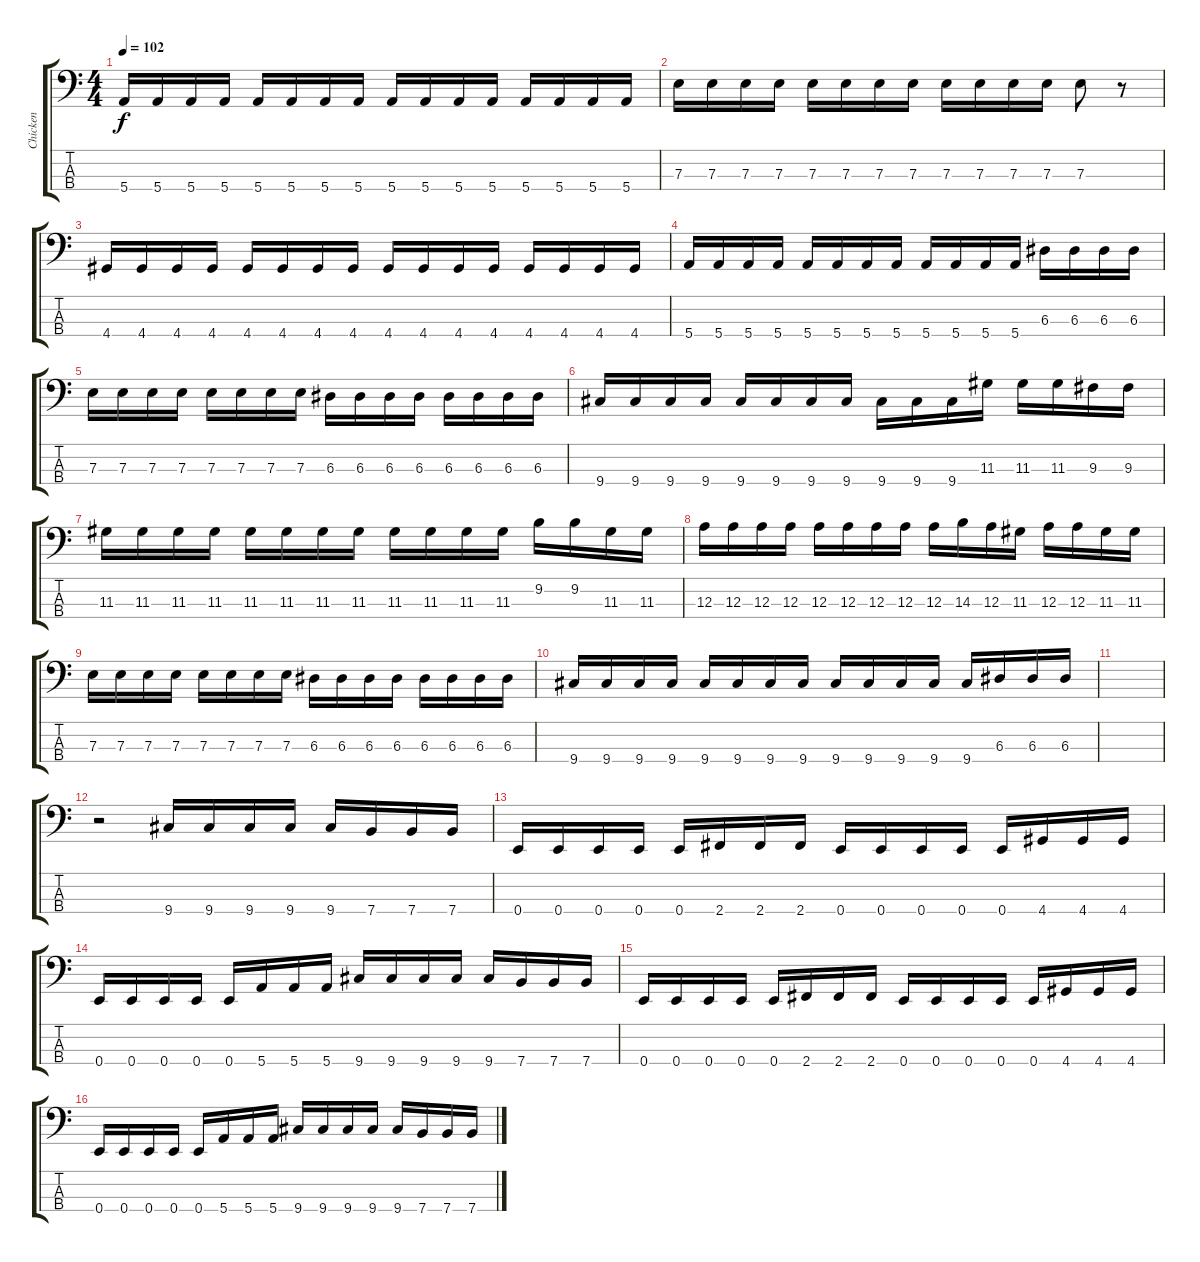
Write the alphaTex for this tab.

\track ("Chicken" "Chicken") {instrument electricbasspick}
\staff {score tabs}
\tuning (G2 D2 A1 E1) {hide}
\ts (4 4)
\tempo 102
\clef f4
\ks c
5.4.16{dy f} 5.4.16 5.4.16 5.4.16 5.4.16 5.4.16 5.4.16 5.4.16 5.4.16 5.4.16 5.4.16 5.4.16 5.4.16 5.4.16 5.4.16 5.4.16 |
7.3.16 7.3.16 7.3.16 7.3.16 7.3.16 7.3.16 7.3.16 7.3.16 7.3.16 7.3.16 7.3.16 7.3.16 7.3.8 r.8 |
4.4.16 4.4.16 4.4.16 4.4.16 4.4.16 4.4.16 4.4.16 4.4.16 4.4.16 4.4.16 4.4.16 4.4.16 4.4.16 4.4.16 4.4.16 4.4.16 |
5.4.16 5.4.16 5.4.16 5.4.16 5.4.16 5.4.16 5.4.16 5.4.16 5.4.16 5.4.16 5.4.16 5.4.16 6.3.16 6.3.16 6.3.16 6.3.16 |
7.3.16 7.3.16 7.3.16 7.3.16 7.3.16 7.3.16 7.3.16 7.3.16 6.3.16 6.3.16 6.3.16 6.3.16 6.3.16 6.3.16 6.3.16 6.3.16 |
9.4.16 9.4.16 9.4.16 9.4.16 9.4.16 9.4.16 9.4.16 9.4.16 9.4.16 9.4.16 9.4.16 11.3.16 11.3.16 11.3.16 9.3.16 9.3.16 |
11.3.16 11.3.16 11.3.16 11.3.16 11.3.16 11.3.16 11.3.16 11.3.16 11.3.16 11.3.16 11.3.16 11.3.16 9.2.16 9.2.16 11.3.16 11.3.16 |
12.3.16 12.3.16 12.3.16 12.3.16 12.3.16 12.3.16 12.3.16 12.3.16 12.3.16 14.3.16 12.3.16 11.3.16 12.3.16 12.3.16 11.3.16 11.3.16 |
7.3.16 7.3.16 7.3.16 7.3.16 7.3.16 7.3.16 7.3.16 7.3.16 6.3.16 6.3.16 6.3.16 6.3.16 6.3.16 6.3.16 6.3.16 6.3.16 |
9.4.16 9.4.16 9.4.16 9.4.16 9.4.16 9.4.16 9.4.16 9.4.16 9.4.16 9.4.16 9.4.16 9.4.16 9.4.16 6.3.16 6.3.16 6.3.16 |
|
r.2 9.4.16 9.4.16 9.4.16 9.4.16 9.4.16 7.4.16 7.4.16 7.4.16 |
0.4.16 0.4.16 0.4.16 0.4.16 0.4.16 2.4.16 2.4.16 2.4.16 0.4.16 0.4.16 0.4.16 0.4.16 0.4.16 4.4.16 4.4.16 4.4.16 |
0.4.16 0.4.16 0.4.16 0.4.16 0.4.16 5.4.16 5.4.16 5.4.16 9.4.16 9.4.16 9.4.16 9.4.16 9.4.16 7.4.16 7.4.16 7.4.16 |
0.4.16 0.4.16 0.4.16 0.4.16 0.4.16 2.4.16 2.4.16 2.4.16 0.4.16 0.4.16 0.4.16 0.4.16 0.4.16 4.4.16 4.4.16 4.4.16 |
0.4.16 0.4.16 0.4.16 0.4.16 0.4.16 5.4.16 5.4.16 5.4.16 9.4.16 9.4.16 9.4.16 9.4.16 9.4.16 7.4.16 7.4.16 7.4.16
